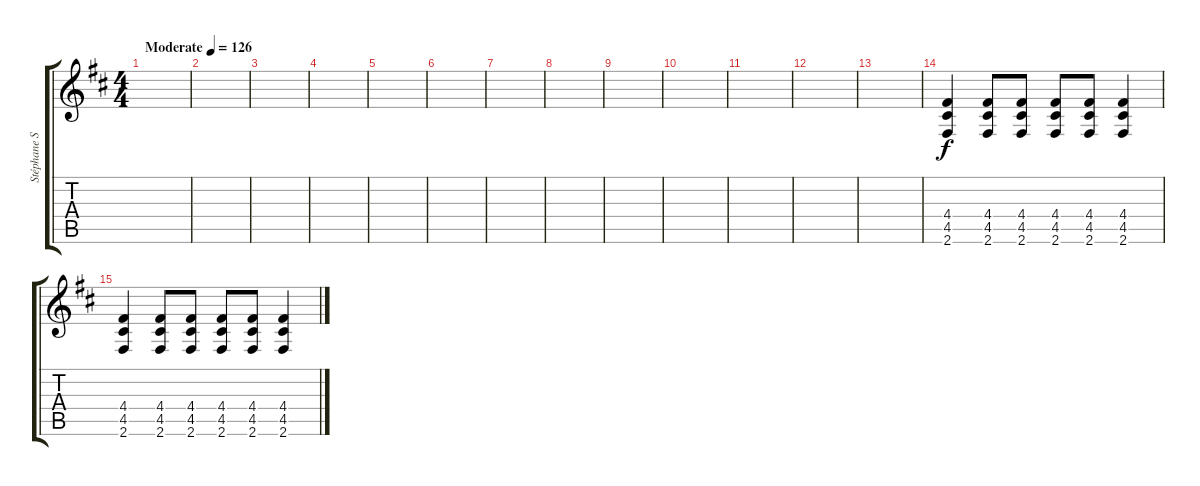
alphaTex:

\track ("Stéphane Sirkis (guitare rythmique)" "Stéphane S") {instrument overdrivenguitar}
\staff {score tabs}
\tuning (E4 B3 G3 D3 A2 E2) {hide}
\ts (4 4)
\tempo (126 "Moderate")
\clef g2
\ks d
|
|
|
|
|
|
|
|
|
|
|
|
|
(4.4 4.5 2.6).4{volume 6} (4.4 4.5 2.6).8 (4.4 4.5 2.6).8 (4.4 4.5 2.6).8 (4.4 4.5 2.6).8 (4.4 4.5 2.6).4 |
(4.4 4.5 2.6).4 (4.4 4.5 2.6).8 (4.4 4.5 2.6).8 (4.4 4.5 2.6).8 (4.4 4.5 2.6).8 (4.4 4.5 2.6).4
